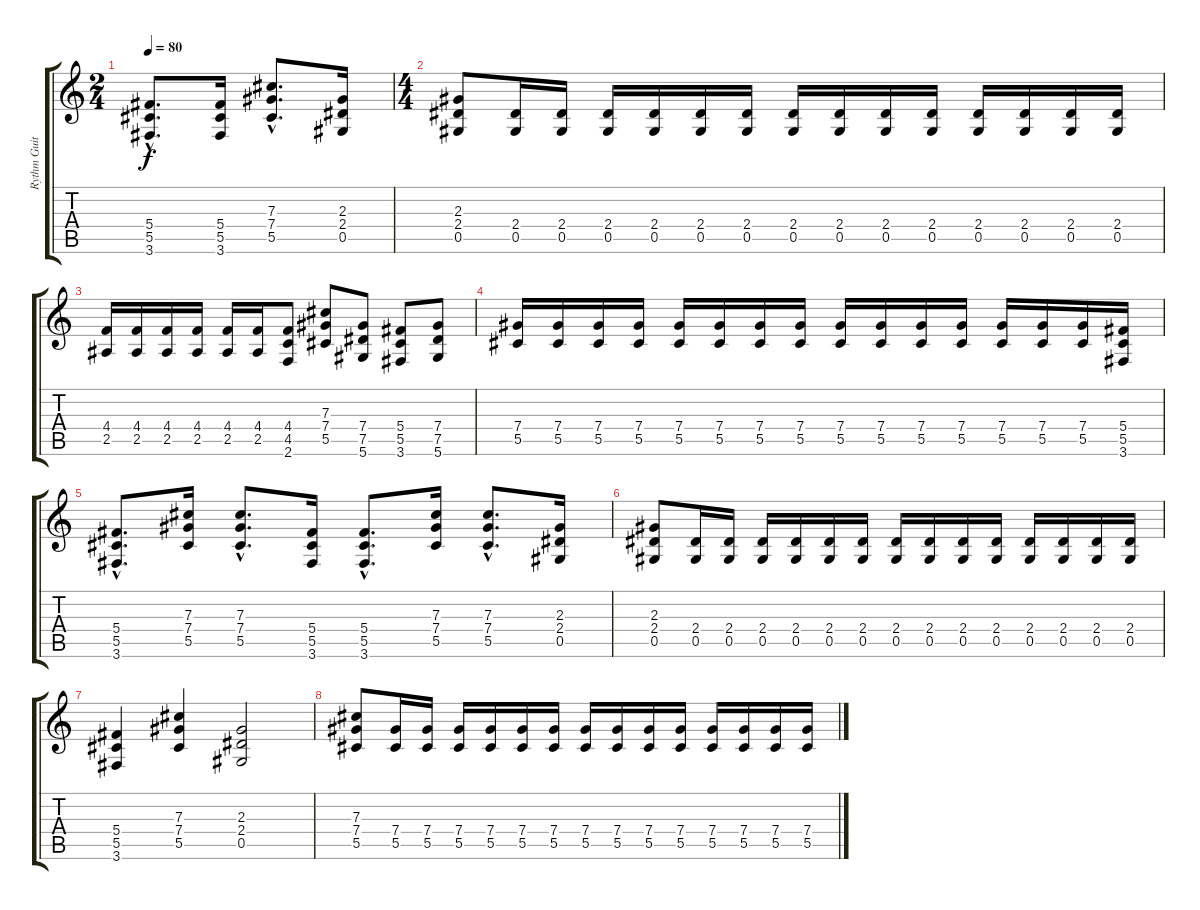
\track ("Rythm Guitar 2" "Rythm Guit") {instrument overdrivenguitar}
\staff {score tabs}
\tuning (Eb4 Bb3 Gb3 Db3 Ab2 Eb2) {hide}
\ts (2 4)
\tempo 80
\clef g2
\ks c
(5.4{hac} 5.5{hac} 3.6{hac}).8{d dy f} (5.4 5.5 3.6).16 (7.3{hac} 7.4{hac} 5.5{hac}).8{d} (2.3 2.4 0.5).16 |
\ts (4 4)
(2.3 2.4 0.5).8 (2.4 0.5).16 (2.4 0.5).16 (2.4 0.5).16 (2.4 0.5).16 (2.4 0.5).16 (2.4 0.5).16 (2.4 0.5).16 (2.4 0.5).16 (2.4 0.5).16 (2.4 0.5).16 (2.4 0.5).16 (2.4 0.5).16 (2.4 0.5).16 (2.4 0.5).16 |
(4.4 2.5).16 (4.4 2.5).16 (4.4 2.5).16 (4.4 2.5).16 (4.4 2.5).16 (4.4 2.5).16 (4.4 4.5 2.6).8 (7.3 7.4 5.5).8 (7.4 7.5 5.6).8 (5.4 5.5 3.6).8 (7.4 7.5 5.6).8 |
(7.4 5.5).16 (7.4 5.5).16 (7.4 5.5).16 (7.4 5.5).16 (7.4 5.5).16 (7.4 5.5).16 (7.4 5.5).16 (7.4 5.5).16 (7.4 5.5).16 (7.4 5.5).16 (7.4 5.5).16 (7.4 5.5).16 (7.4 5.5).16 (7.4 5.5).16 (7.4 5.5).16 (5.4 5.5 3.6).16 |
(5.4{hac} 5.5{hac} 3.6{hac}).8{d} (7.3 7.4 5.5).16 (7.3{hac} 7.4{hac} 5.5{hac}).8{d} (5.4 5.5 3.6).16 (5.4{hac} 5.5{hac} 3.6{hac}).8{d} (7.3 7.4 5.5).16 (7.3{hac} 7.4{hac} 5.5{hac}).8{d} (2.3 2.4 0.5).16 |
(2.3 2.4 0.5).8 (2.4 0.5).16 (2.4 0.5).16 (2.4 0.5).16 (2.4 0.5).16 (2.4 0.5).16 (2.4 0.5).16 (2.4 0.5).16 (2.4 0.5).16 (2.4 0.5).16 (2.4 0.5).16 (2.4 0.5).16 (2.4 0.5).16 (2.4 0.5).16 (2.4 0.5).16 |
(5.4 5.5 3.6).4 (7.3 7.4 5.5).4 (2.3 2.4 0.5).2 |
(7.3 7.4 5.5).8 (7.4 5.5).16 (7.4 5.5).16 (7.4 5.5).16 (7.4 5.5).16 (7.4 5.5).16 (7.4 5.5).16 (7.4 5.5).16 (7.4 5.5).16 (7.4 5.5).16 (7.4 5.5).16 (7.4 5.5).16 (7.4 5.5).16 (7.4 5.5).16 (7.4 5.5).16
